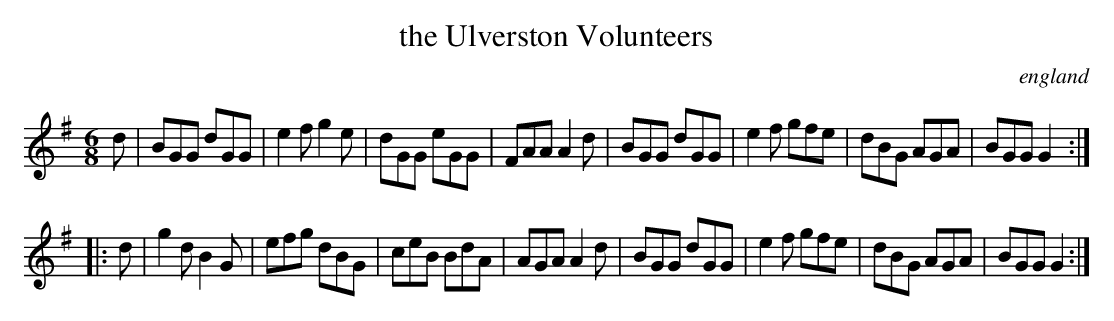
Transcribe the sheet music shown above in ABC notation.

X:1
T:the Ulverston Volunteers
O:england
M:6/8
K:G
d|\
BGG dGG| e2f g2e| dGG eGG| FAA A2d|\
BGG dGG| e2f gfe| dBG AGA| BGG G2::
d|\
g2d B2G| efg dBG| ceB BdA| AGA A2d|\
BGG dGG| e2f gfe| dBG AGA| BGG G2:|
